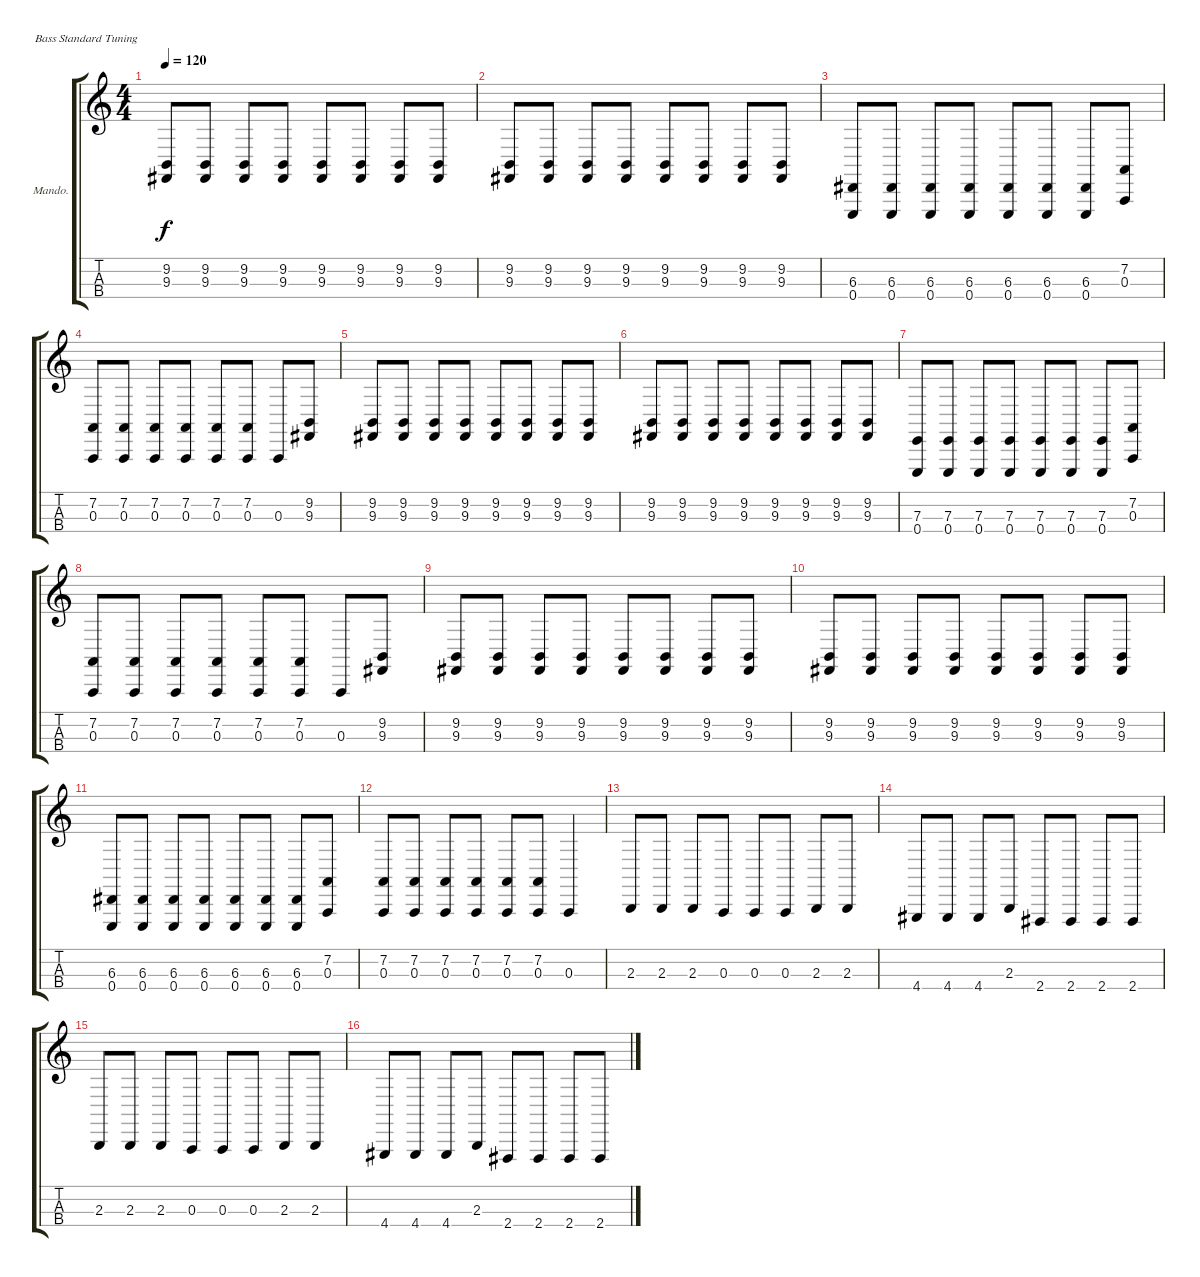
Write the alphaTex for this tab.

\bracketExtendMode groupsimilarinstruments
\firstSystemTrackNameOrientation horizontal
\otherSystemsTrackNameOrientation horizontal
\track ("Bajo" "Mando.") {instrument electricguitarmuted}
\staff {score tabs}
\tuning (G2 D2 A1 E1)
\displaytranspose 0
\ts (4 4)
\tempo 120
\clef g2
\ks c
(9.2 9.3).8{dy f} (9.2 9.3).8 (9.2 9.3).8 (9.2 9.3).8 (9.2 9.3).8 (9.2 9.3).8 (9.2 9.3).8 (9.2 9.3).8 |
(9.2 9.3).8 (9.2 9.3).8 (9.2 9.3).8 (9.2 9.3).8 (9.2 9.3).8 (9.2 9.3).8 (9.2 9.3).8 (9.2 9.3).8 |
(6.3 0.4).8 (6.3 0.4).8 (6.3 0.4).8 (6.3 0.4).8 (6.3 0.4).8 (6.3 0.4).8 (6.3 0.4).8 (7.2 0.3).8 |
(7.2 0.3).8 (7.2 0.3).8 (7.2 0.3).8 (7.2 0.3).8 (7.2 0.3).8 (7.2 0.3).8 0.3.8 (9.2 9.3).8 |
(9.2 9.3).8 (9.2 9.3).8 (9.2 9.3).8 (9.2 9.3).8 (9.2 9.3).8 (9.2 9.3).8 (9.2 9.3).8 (9.2 9.3).8 |
(9.2 9.3).8 (9.2 9.3).8 (9.2 9.3).8 (9.2 9.3).8 (9.2 9.3).8 (9.2 9.3).8 (9.2 9.3).8 (9.2 9.3).8 |
(7.3 0.4).8 (7.3 0.4).8 (7.3 0.4).8 (7.3 0.4).8 (7.3 0.4).8 (7.3 0.4).8 (7.3 0.4).8 (7.2 0.3).8 |
(7.2 0.3).8 (7.2 0.3).8 (7.2 0.3).8 (7.2 0.3).8 (7.2 0.3).8 (7.2 0.3).8 0.3.8 (9.2 9.3).8 |
(9.2 9.3).8 (9.2 9.3).8 (9.2 9.3).8 (9.2 9.3).8 (9.2 9.3).8 (9.2 9.3).8 (9.2 9.3).8 (9.2 9.3).8 |
(9.2 9.3).8 (9.2 9.3).8 (9.2 9.3).8 (9.2 9.3).8 (9.2 9.3).8 (9.2 9.3).8 (9.2 9.3).8 (9.2 9.3).8 |
(6.3 0.4).8 (6.3 0.4).8 (6.3 0.4).8 (6.3 0.4).8 (6.3 0.4).8 (6.3 0.4).8 (6.3 0.4).8 (7.2 0.3).8 |
(7.2 0.3).8 (7.2 0.3).8 (7.2 0.3).8 (7.2 0.3).8 (7.2 0.3).8 (7.2 0.3).8 0.3.4 |
2.3.8 2.3.8 2.3.8 0.3.8 0.3.8 0.3.8 2.3.8 2.3.8 |
4.4.8 4.4.8 4.4.8 2.3.8 2.4.8 2.4.8 2.4.8 2.4.8 |
2.3.8 2.3.8 2.3.8 0.3.8 0.3.8 0.3.8 2.3.8 2.3.8 |
4.4.8 4.4.8 4.4.8 2.3.8 2.4.8 2.4.8 2.4.8 2.4.8
